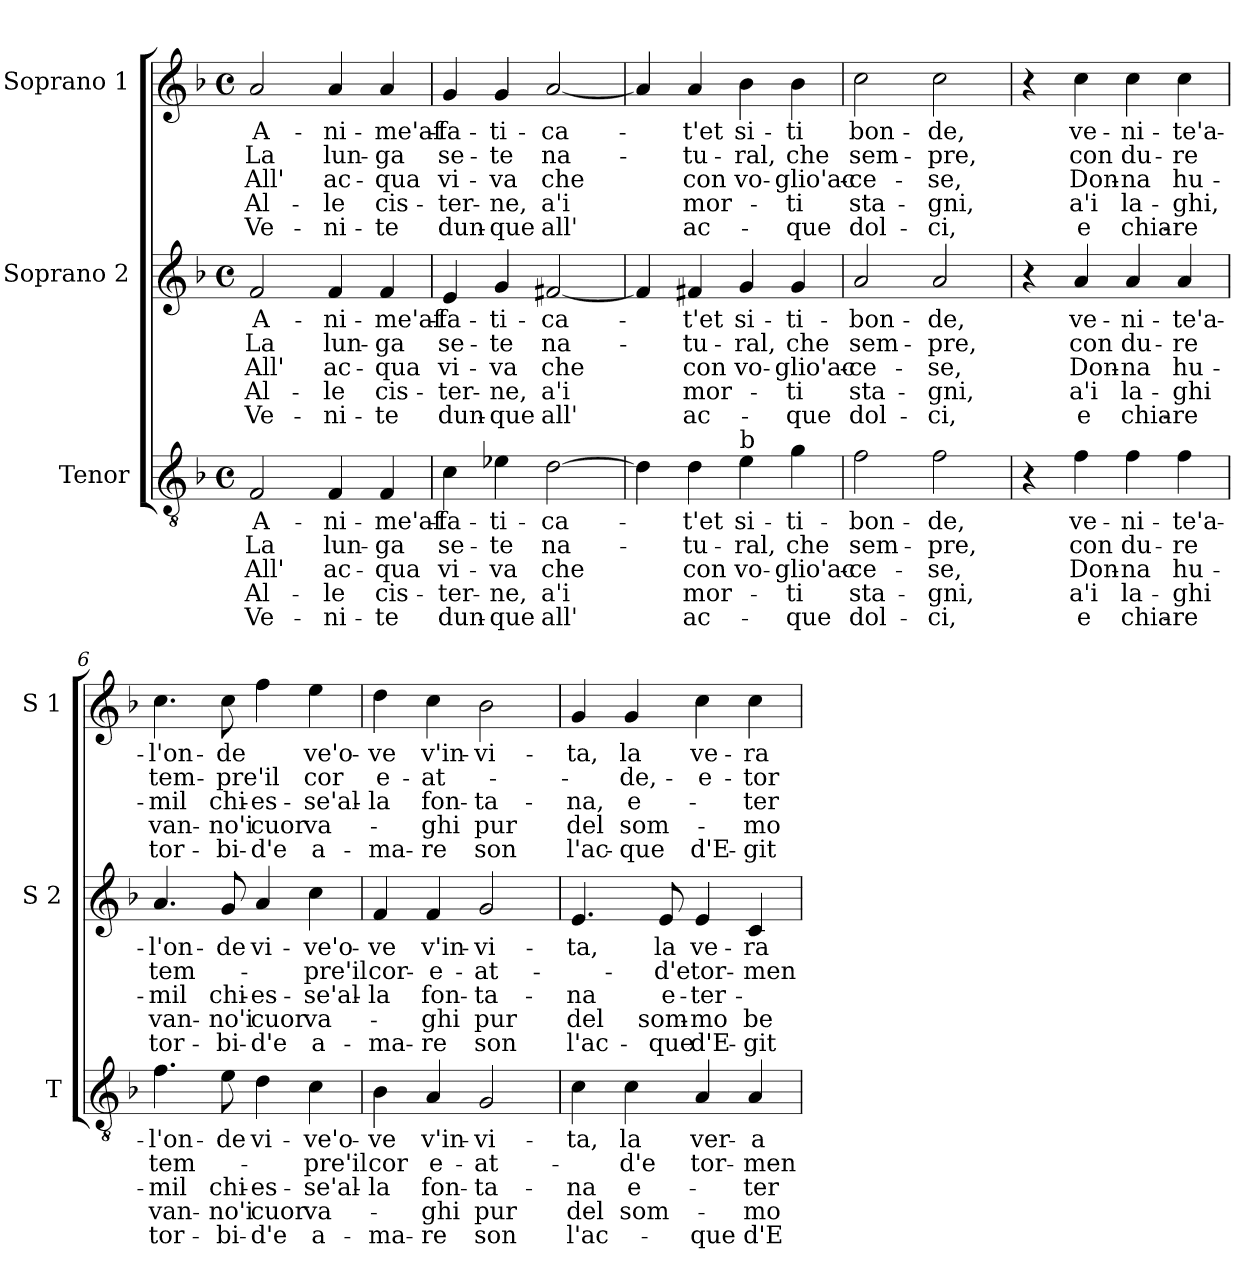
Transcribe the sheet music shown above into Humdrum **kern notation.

**kern	**text	**text	**text	**text	**text	**kern	**text	**text	**text	**text	**text	**kern	**text	**text	**text	**text	**text
*part3	*part3	*part3	*part3	*part3	*part3	*part2	*part2	*part2	*part2	*part2	*part2	*part1	*part1	*part1	*part1	*part1	*part1
*staff3	*staff3	*staff3	*staff3	*staff3	*staff3	*staff2	*staff2	*staff2	*staff2	*staff2	*staff2	*staff1	*staff1	*staff1	*staff1	*staff1	*staff1
*I"Tenor	*	*	*	*	*	*I"Soprano 2	*	*	*	*	*	*I"Soprano 1	*	*	*	*	*
*I'T	*	*	*	*	*	*I'S 2	*	*	*	*	*	*I'S 1	*	*	*	*	*
*clefGv2	*	*	*	*	*	*clefG2	*	*	*	*	*	*clefG2	*	*	*	*	*
*k[b-]	*	*	*	*	*	*k[b-]	*	*	*	*	*	*k[b-]	*	*	*	*	*
*F:	*	*	*	*	*	*F:	*	*	*	*	*	*F:	*	*	*	*	*
*M4/4	*	*	*	*	*	*M4/4	*	*	*	*	*	*M4/4	*	*	*	*	*
*met(c)	*	*	*	*	*	*met(c)	*	*	*	*	*	*met(c)	*	*	*	*	*
=1	=1	=1	=1	=1	=1	=1	=1	=1	=1	=1	=1	=1	=1	=1	=1	=1	=1
!	!LO:LY:b	!LO:LY:b	!LO:LY:b	!LO:LY:b	!LO:LY:b	!	!LO:LY:b	!LO:LY:b	!LO:LY:b	!LO:LY:b	!LO:LY:b	!	!LO:LY:b	!LO:LY:b	!LO:LY:b	!LO:LY:b	!LO:LY:b
2F/	A-	La	All'	Al-	Ve-	2f/	A-	La	All'	Al-	Ve-	2a/	A-	La	All'	Al-	Ve-
!	!LO:LY:b	!LO:LY:b	!LO:LY:b	!LO:LY:b	!LO:LY:b	!	!LO:LY:b	!LO:LY:b	!LO:LY:b	!LO:LY:b	!LO:LY:b	!	!LO:LY:b	!LO:LY:b	!LO:LY:b	!LO:LY:b	!LO:LY:b
4F/	-ni-	lun-	ac-	-le	-ni-	4f/	-ni-	lun-	ac-	-le	-ni-	4a/	-ni-	lun-	ac-	-le	-ni-
!	!LO:LY:b	!LO:LY:b	!LO:LY:b	!LO:LY:b	!LO:LY:b	!	!LO:LY:b	!LO:LY:b	!LO:LY:b	!LO:LY:b	!LO:LY:b	!	!LO:LY:b	!LO:LY:b	!LO:LY:b	!LO:LY:b	!LO:LY:b
4F/	-me'af-	-ga	-qua	cis-	-te	4f/	-me'af-	-ga	-qua	cis-	-te	4a/	-me'af-	-ga	-qua	cis-	-te
=2	=2	=2	=2	=2	=2	=2	=2	=2	=2	=2	=2	=2	=2	=2	=2	=2	=2
!	!LO:LY:b	!LO:LY:b	!LO:LY:b	!LO:LY:b	!LO:LY:b	!	!LO:LY:b	!LO:LY:b	!LO:LY:b	!LO:LY:b	!LO:LY:b	!	!LO:LY:b	!LO:LY:b	!LO:LY:b	!LO:LY:b	!LO:LY:b
4c\	-fa-	se-	vi-	-ter-	dun-	4e/	-fa-	se-	vi-	-ter-	dun-	4g/	-fa-	se-	vi-	-ter-	dun-
!	!LO:LY:b	!LO:LY:b	!LO:LY:b	!LO:LY:b	!LO:LY:b	!	!LO:LY:b	!LO:LY:b	!LO:LY:b	!LO:LY:b	!LO:LY:b	!	!LO:LY:b	!LO:LY:b	!LO:LY:b	!LO:LY:b	!LO:LY:b
4e-X\	-ti-	-te	-va	-ne,	-que	4g/	-ti-	-te	-va	-ne,	-que	4g/	-ti-	-te	-va	-ne,	-que
!	!LO:LY:b	!LO:LY:b	!LO:LY:b	!LO:LY:b	!LO:LY:b	!	!LO:LY:b	!LO:LY:b	!LO:LY:b	!LO:LY:b	!LO:LY:b	!	!LO:LY:b	!LO:LY:b	!LO:LY:b	!LO:LY:b	!LO:LY:b
[2d\	-ca-	na-	che	a'i	all'	[2f#X/	-ca-	na-	che	a'i	all'	[2a/	-ca-	na-	che	a'i	all'
=3	=3	=3	=3	=3	=3	=3	=3	=3	=3	=3	=3	=3	=3	=3	=3	=3	=3
4d\]	.	.	.	.	.	4f#/]	.	.	.	.	.	4a/]	.	.	.	.	.
!	!LO:LY:b	!LO:LY:b	!LO:LY:b	!LO:LY:b	!LO:LY:b	!	!LO:LY:b	!LO:LY:b	!LO:LY:b	!LO:LY:b	!LO:LY:b	!	!LO:LY:b	!LO:LY:b	!LO:LY:b	!LO:LY:b	!LO:LY:b
4d\	-t'et	-tu-	con	mor-	ac-	4f#X/	-t'et	-tu-	con	mor-	ac-	4a/	-t'et	-tu-	con	mor-	ac-
!LO:TX:a:t=b	!	!	!	!	!	!	!	!	!	!	!	!	!	!	!	!	!
!	!LO:LY:b	!LO:LY:b	!LO:LY:b	!	!	!	!LO:LY:b	!LO:LY:b	!LO:LY:b	!	!	!	!LO:LY:b	!LO:LY:b	!LO:LY:b	!	!
4e\	si-	-ral,	vo-	.	.	4g/	si-	-ral,	vo-	.	.	4b-\	si-	-ral,	vo-	.	.
!	!LO:LY:b	!LO:LY:b	!LO:LY:b	!LO:LY:b	!LO:LY:b	!	!LO:LY:b	!LO:LY:b	!LO:LY:b	!LO:LY:b	!LO:LY:b	!	!LO:LY:b	!LO:LY:b	!LO:LY:b	!LO:LY:b	!LO:LY:b
4g\	-ti-	che	-glio'ac-	-ti	-que	4g/	-ti-	che	-glio'ac-	-ti	-que	4b-\	-ti	che	-glio'ac-	-ti	-que
=4	=4	=4	=4	=4	=4	=4	=4	=4	=4	=4	=4	=4	=4	=4	=4	=4	=4
!	!LO:LY:b	!LO:LY:b	!LO:LY:b	!LO:LY:b	!LO:LY:b	!	!LO:LY:b	!LO:LY:b	!LO:LY:b	!LO:LY:b	!LO:LY:b	!	!LO:LY:b	!LO:LY:b	!LO:LY:b	!LO:LY:b	!LO:LY:b
2f\	-bon-	sem-	-ce-	sta-	dol-	2a/	-bon-	sem-	-ce-	sta-	dol-	2cc\	bon-	sem-	-ce-	sta-	dol-
!	!LO:LY:b	!LO:LY:b	!LO:LY:b	!LO:LY:b	!LO:LY:b	!	!LO:LY:b	!LO:LY:b	!LO:LY:b	!LO:LY:b	!LO:LY:b	!	!LO:LY:b	!LO:LY:b	!LO:LY:b	!LO:LY:b	!LO:LY:b
2f\	-de,	-pre,	-se,	-gni,	-ci,	2a/	-de,	-pre,	-se,	-gni,	-ci,	2cc\	-de,	-pre,	-se,	-gni,	-ci,
=5	=5	=5	=5	=5	=5	=5	=5	=5	=5	=5	=5	=5	=5	=5	=5	=5	=5
4r	.	.	.	.	.	4r	.	.	.	.	.	4r	.	.	.	.	.
!	!LO:LY:b	!LO:LY:b	!LO:LY:b	!LO:LY:b	!LO:LY:b	!	!LO:LY:b	!LO:LY:b	!LO:LY:b	!LO:LY:b	!LO:LY:b	!	!LO:LY:b	!LO:LY:b	!LO:LY:b	!LO:LY:b	!LO:LY:b
4f\	ve-	con	Don-	a'i	e	4a/	ve-	con	Don-	a'i	e	4cc\	ve-	con	Don-	a'i	e
!	!LO:LY:b	!LO:LY:b	!LO:LY:b	!LO:LY:b	!LO:LY:b	!	!LO:LY:b	!LO:LY:b	!LO:LY:b	!LO:LY:b	!LO:LY:b	!	!LO:LY:b	!LO:LY:b	!LO:LY:b	!LO:LY:b	!LO:LY:b
4f\	-ni-	du-	-na	la-	chia-	4a/	-ni-	du-	-na	la-	chia-	4cc\	-ni-	du-	-na	la-	chia-
!	!LO:LY:b	!LO:LY:b	!LO:LY:b	!LO:LY:b	!LO:LY:b	!	!LO:LY:b	!LO:LY:b	!LO:LY:b	!LO:LY:b	!LO:LY:b	!	!LO:LY:b	!LO:LY:b	!LO:LY:b	!LO:LY:b	!LO:LY:b
4f\	-te'a-	-re	hu-	-ghi	-re	4a/	-te'a-	-re	hu-	-ghi	-re	4cc\	-te'a-	-re	hu-	-ghi,	-re
!!LO:LB:g=z
=6	=6	=6	=6	=6	=6	=6	=6	=6	=6	=6	=6	=6	=6	=6	=6	=6	=6
!	!LO:LY:b	!LO:LY:b	!LO:LY:b	!LO:LY:b	!LO:LY:b	!	!LO:LY:b	!LO:LY:b	!LO:LY:b	!LO:LY:b	!LO:LY:b	!	!LO:LY:b	!LO:LY:b	!LO:LY:b	!LO:LY:b	!LO:LY:b
4.f\	-l'on-	tem-	-mil	van-	tor-	4.a/	-l'on-	tem-	-mil	van-	tor-	4.cc\	-l'on-	tem-	-mil	van-	tor-
!	!LO:LY:b	!	!LO:LY:b	!LO:LY:b	!LO:LY:b	!	!LO:LY:b	!	!LO:LY:b	!LO:LY:b	!LO:LY:b	!	!LO:LY:b	!LO:LY:b	!LO:LY:b	!LO:LY:b	!LO:LY:b
8e\	-de	.	chi-	-no'i	-bi-	8g/	-de	.	chi-	-no'i	-bi-	8cc\	-de	-pre'il	chi-	-no'i	-bi-
!	!LO:LY:b	!	!LO:LY:b	!LO:LY:b	!LO:LY:b	!	!LO:LY:b	!	!LO:LY:b	!LO:LY:b	!LO:LY:b	!	!	!	!LO:LY:b	!LO:LY:b	!LO:LY:b
4d\	vi-	.	-es-	cuor	-d'e	4a/	vi-	.	-es-	cuor	-d'e	4ff\	.	.	-es-	cuor	-d'e
!	!LO:LY:b	!LO:LY:b	!LO:LY:b	!LO:LY:b	!LO:LY:b	!	!LO:LY:b	!LO:LY:b	!LO:LY:b	!LO:LY:b	!LO:LY:b	!	!LO:LY:b	!LO:LY:b	!LO:LY:b	!LO:LY:b	!LO:LY:b
4c\	-ve'o-	-pre'il	-se'al-	va-	a-	4cc\	-ve'o-	-pre'il	-se'al-	va-	a-	4ee\	-ve'o-	cor	-se'al-	va-	a-
=7	=7	=7	=7	=7	=7	=7	=7	=7	=7	=7	=7	=7	=7	=7	=7	=7	=7
!	!LO:LY:b	!LO:LY:b	!LO:LY:b	!	!LO:LY:b	!	!LO:LY:b	!LO:LY:b	!LO:LY:b	!	!LO:LY:b	!	!LO:LY:b	!LO:LY:b	!LO:LY:b	!	!LO:LY:b
4B-\	-ve	cor	-la	.	-ma-	4f/	-ve	cor-	-la	.	-ma-	4dd\	-ve	e-	-la	.	-ma-
!	!LO:LY:b	!LO:LY:b	!LO:LY:b	!LO:LY:b	!LO:LY:b	!	!LO:LY:b	!LO:LY:b	!LO:LY:b	!LO:LY:b	!LO:LY:b	!	!LO:LY:b	!LO:LY:b	!LO:LY:b	!LO:LY:b	!LO:LY:b
4A/	v'in-	e-	fon-	-ghi	-re	4f/	v'in-	-e-	fon-	-ghi	-re	4cc\	v'in-	-at-	fon-	-ghi	-re
!	!LO:LY:b	!LO:LY:b	!LO:LY:b	!LO:LY:b	!LO:LY:b	!	!LO:LY:b	!LO:LY:b	!LO:LY:b	!LO:LY:b	!LO:LY:b	!	!LO:LY:b	!	!LO:LY:b	!LO:LY:b	!LO:LY:b
2G/	-vi-	-at-	-ta-	pur	son	2g/	-vi-	-at-	-ta-	pur	son	2b-\	-vi-	.	-ta-	pur	son
=8	=8	=8	=8	=8	=8	=8	=8	=8	=8	=8	=8	=8	=8	=8	=8	=8	=8
!	!LO:LY:b	!	!LO:LY:b	!LO:LY:b	!LO:LY:b	!	!LO:LY:b	!	!LO:LY:b	!LO:LY:b	!LO:LY:b	!	!LO:LY:b	!	!LO:LY:b	!LO:LY:b	!LO:LY:b
4c\	-ta,	.	-na	del	l'ac-	4.e/	-ta,	.	-na	del	l'ac-	4g/	-ta,	.	-na,	del	l'ac-
!	!LO:LY:b	!LO:LY:b	!LO:LY:b	!LO:LY:b	!	!	!	!	!	!	!	!	!LO:LY:b	!LO:LY:b	!LO:LY:b	!LO:LY:b	!LO:LY:b
4c\	la	-d'e	e-	som-	.	.	.	.	.	.	.	4g/	la	-de,-	e-	som-	-que
!	!	!	!	!	!	!	!LO:LY:b	!LO:LY:b	!LO:LY:b	!LO:LY:b	!LO:LY:b	!	!	!	!	!	!
.	.	.	.	.	.	8e/	la	-d'e	e-	som-	-que	.	.	.	.	.	.
!	!LO:LY:b	!LO:LY:b	!	!	!LO:LY:b	!	!LO:LY:b	!LO:LY:b	!LO:LY:b	!LO:LY:b	!LO:LY:b	!	!LO:LY:b	!LO:LY:b	!	!	!LO:LY:b
4A/	ver-	tor-	.	.	-que	4e/	ve-	tor-	-ter-	-mo	d'E-	4cc\	ve-	-e-	.	.	d'E-
!	!LO:LY:b	!LO:LY:b	!LO:LY:b	!LO:LY:b	!LO:LY:b	!	!LO:LY:b	!LO:LY:b	!	!LO:LY:b	!LO:LY:b	!	!LO:LY:b	!LO:LY:b	!LO:LY:b	!LO:LY:b	!LO:LY:b
4A/	-a	-men-	-ter-	-mo	d'E-	4c/	-ra	-men-	.	be-	-git-	4cc\	-ra	-tor-	-ter-	-mo	-git-
=	=	=	=	=	=	=	=	=	=	=	=	=	=	=	=	=	=
*-	*-	*-	*-	*-	*-	*-	*-	*-	*-	*-	*-	*-	*-	*-	*-	*-	*-
